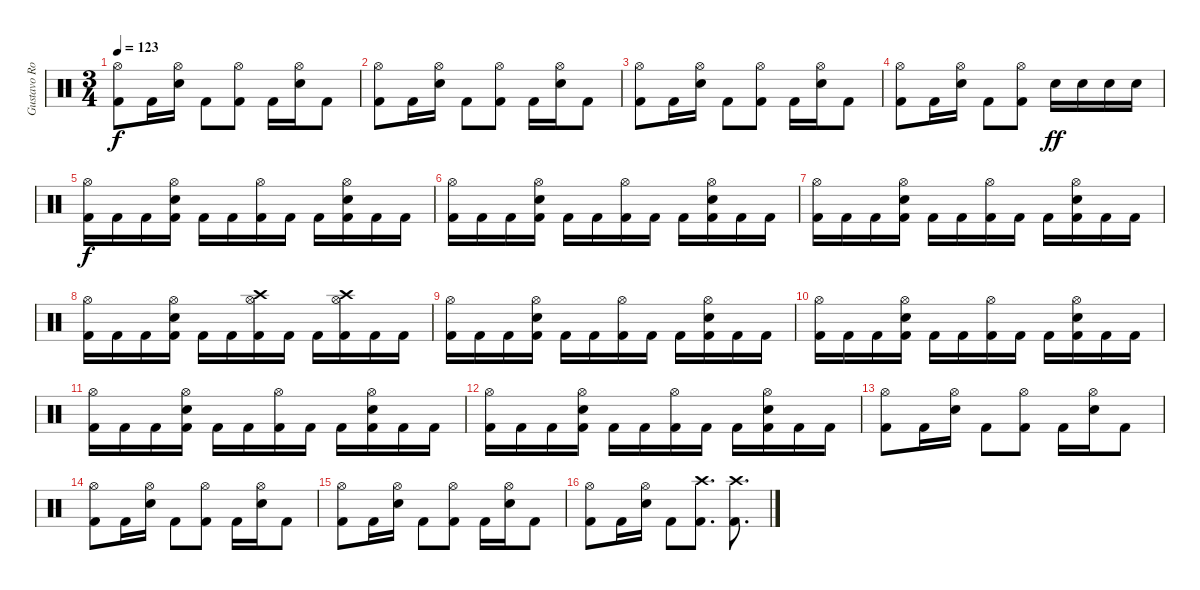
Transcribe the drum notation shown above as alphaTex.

\track ("Gustavo Rowek" "Gustavo Ro") {instrument percussion}
\staff {score}
\articulation defaults
\ts (3 4)
\tempo 123
\clef neutral
\ks c
("Hi-Hat (open)" "Kick (hit) 2").8{dy f} "Kick (hit) 2".16 ("Hi-Hat (open)" "Snare (hit) 2").16 "Kick (hit) 2".8 ("Hi-Hat (open)" "Kick (hit) 2").8 "Kick (hit) 2".16 ("Hi-Hat (open)" "Snare (hit) 2").16 "Kick (hit) 2".8 |
("Hi-Hat (open)" "Kick (hit) 2").8 "Kick (hit) 2".16 ("Hi-Hat (open)" "Snare (hit) 2").16 "Kick (hit) 2".8 ("Hi-Hat (open)" "Kick (hit) 2").8 "Kick (hit) 2".16 ("Hi-Hat (open)" "Snare (hit) 2").16 "Kick (hit) 2".8 |
("Hi-Hat (open)" "Kick (hit) 2").8 "Kick (hit) 2".16 ("Hi-Hat (open)" "Snare (hit) 2").16 "Kick (hit) 2".8 ("Hi-Hat (open)" "Kick (hit) 2").8 "Kick (hit) 2".16 ("Hi-Hat (open)" "Snare (hit) 2").16 "Kick (hit) 2".8 |
("Hi-Hat (open)" "Kick (hit) 2").8 "Kick (hit) 2".16 ("Hi-Hat (open)" "Snare (hit) 2").16 "Kick (hit) 2".8 ("Hi-Hat (open)" "Kick (hit) 2").8 "Snare (hit) 2".16{dy ff} "Snare (hit) 2".16 "Snare (hit) 2".16 "Snare (hit) 2".16 |
("Hi-Hat (open)" "Kick (hit) 2").16{dy f} "Kick (hit) 2".16 "Kick (hit) 2".16 ("Hi-Hat (open)" "Snare (hit) 2" "Kick (hit) 2").16 "Kick (hit) 2".16 "Kick (hit) 2".16 ("Hi-Hat (open)" "Kick (hit) 2").16 "Kick (hit) 2".16 "Kick (hit) 2".16 ("Hi-Hat (open)" "Snare (hit) 2" "Kick (hit) 2").16 "Kick (hit) 2".16 "Kick (hit) 2".16 |
("Hi-Hat (open)" "Kick (hit) 2").16 "Kick (hit) 2".16 "Kick (hit) 2".16 ("Hi-Hat (open)" "Snare (hit) 2" "Kick (hit) 2").16 "Kick (hit) 2".16 "Kick (hit) 2".16 ("Hi-Hat (open)" "Kick (hit) 2").16 "Kick (hit) 2".16 "Kick (hit) 2".16 ("Hi-Hat (open)" "Snare (hit) 2" "Kick (hit) 2").16 "Kick (hit) 2".16 "Kick (hit) 2".16 |
("Hi-Hat (open)" "Kick (hit) 2").16 "Kick (hit) 2".16 "Kick (hit) 2".16 ("Hi-Hat (open)" "Snare (hit) 2" "Kick (hit) 2").16 "Kick (hit) 2".16 "Kick (hit) 2".16 ("Hi-Hat (open)" "Kick (hit) 2").16 "Kick (hit) 2".16 "Kick (hit) 2".16 ("Hi-Hat (open)" "Snare (hit) 2" "Kick (hit) 2").16 "Kick (hit) 2".16 "Kick (hit) 2".16 |
("Hi-Hat (open)" "Kick (hit) 2").16 "Kick (hit) 2".16 "Kick (hit) 2".16 ("Hi-Hat (open)" "Snare (hit) 2" "Kick (hit) 2").16 "Kick (hit) 2".16 "Kick (hit) 2".16 ("Hi-Hat (open)" "Crash high (hit)" "Kick (hit) 2").16 "Kick (hit) 2".16 "Kick (hit) 2".16 ("Hi-Hat (open)" "Crash high (hit)" "Kick (hit) 2").16 "Kick (hit) 2".16 "Kick (hit) 2".16 |
("Hi-Hat (open)" "Kick (hit) 2").16 "Kick (hit) 2".16 "Kick (hit) 2".16 ("Hi-Hat (open)" "Snare (hit) 2" "Kick (hit) 2").16 "Kick (hit) 2".16 "Kick (hit) 2".16 ("Hi-Hat (open)" "Kick (hit) 2").16 "Kick (hit) 2".16 "Kick (hit) 2".16 ("Hi-Hat (open)" "Snare (hit) 2" "Kick (hit) 2").16 "Kick (hit) 2".16 "Kick (hit) 2".16 |
("Hi-Hat (open)" "Kick (hit) 2").16 "Kick (hit) 2".16 "Kick (hit) 2".16 ("Hi-Hat (open)" "Snare (hit) 2" "Kick (hit) 2").16 "Kick (hit) 2".16 "Kick (hit) 2".16 ("Hi-Hat (open)" "Kick (hit) 2").16 "Kick (hit) 2".16 "Kick (hit) 2".16 ("Hi-Hat (open)" "Snare (hit) 2" "Kick (hit) 2").16 "Kick (hit) 2".16 "Kick (hit) 2".16 |
("Hi-Hat (open)" "Kick (hit) 2").16 "Kick (hit) 2".16 "Kick (hit) 2".16 ("Hi-Hat (open)" "Snare (hit) 2" "Kick (hit) 2").16 "Kick (hit) 2".16 "Kick (hit) 2".16 ("Hi-Hat (open)" "Kick (hit) 2").16 "Kick (hit) 2".16 "Kick (hit) 2".16 ("Hi-Hat (open)" "Snare (hit) 2" "Kick (hit) 2").16 "Kick (hit) 2".16 "Kick (hit) 2".16 |
("Hi-Hat (open)" "Kick (hit) 2").16 "Kick (hit) 2".16 "Kick (hit) 2".16 ("Hi-Hat (open)" "Snare (hit) 2" "Kick (hit) 2").16 "Kick (hit) 2".16 "Kick (hit) 2".16 ("Hi-Hat (open)" "Kick (hit) 2").16 "Kick (hit) 2".16 "Kick (hit) 2".16 ("Hi-Hat (open)" "Snare (hit) 2" "Kick (hit) 2").16 "Kick (hit) 2".16 "Kick (hit) 2".16 |
("Hi-Hat (open)" "Kick (hit) 2").8 "Kick (hit) 2".16 ("Hi-Hat (open)" "Snare (hit) 2").16 "Kick (hit) 2".8 ("Hi-Hat (open)" "Kick (hit) 2").8 "Kick (hit) 2".16 ("Hi-Hat (open)" "Snare (hit) 2").16 "Kick (hit) 2".8 |
("Hi-Hat (open)" "Kick (hit) 2").8 "Kick (hit) 2".16 ("Hi-Hat (open)" "Snare (hit) 2").16 "Kick (hit) 2".8 ("Hi-Hat (open)" "Kick (hit) 2").8 "Kick (hit) 2".16 ("Hi-Hat (open)" "Snare (hit) 2").16 "Kick (hit) 2".8 |
("Hi-Hat (open)" "Kick (hit) 2").8 "Kick (hit) 2".16 ("Hi-Hat (open)" "Snare (hit) 2").16 "Kick (hit) 2".8 ("Hi-Hat (open)" "Kick (hit) 2").8 "Kick (hit) 2".16 ("Hi-Hat (open)" "Snare (hit) 2").16 "Kick (hit) 2".8 |
("Hi-Hat (open)" "Kick (hit) 2").8 "Kick (hit) 2".16 ("Hi-Hat (open)" "Snare (hit) 2").16 "Kick (hit) 2".8 ("Crash high (hit)" "Kick (hit) 2").8{d} ("Crash high (hit)" "Kick (hit) 2").8{d}
